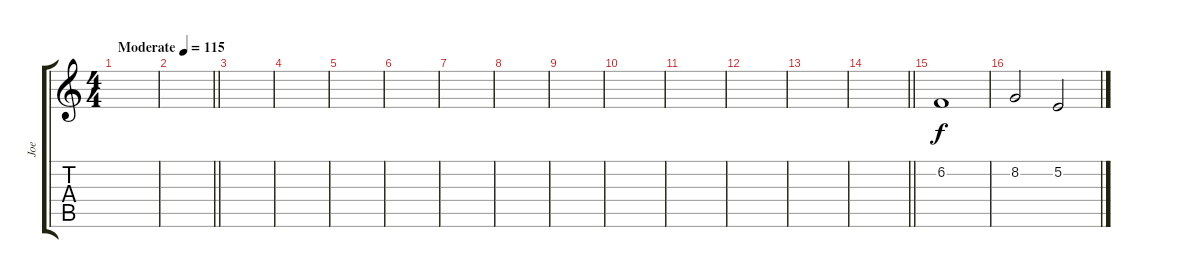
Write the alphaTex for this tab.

\track ("Joe" "Joe") {instrument synthvoice}
\staff {score tabs}
\tuning (E4 B3 G3 D3 A2 E2) {hide}
\ts (4 4)
\tempo (115 "Moderate")
\clef g2
\ks c
|
\barLineRight lightlight
|
|
|
|
|
|
|
|
|
|
|
|
\barLineRight lightlight
|
6.2.1 |
8.2.2 5.2.2
